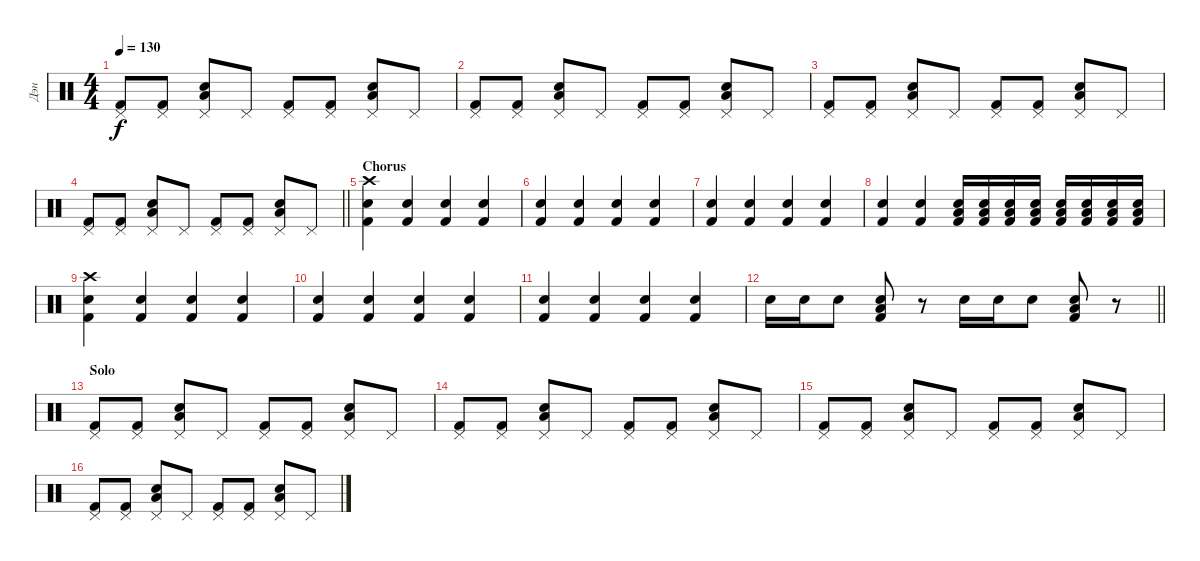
\track ("Дэн" "Дэн") {instrument percussion}
\staff {score}
\articulation defaults
\ts (4 4)
\tempo 130
\clef neutral
\ks c
("Pedal Hi-Hat (hit)" "Kick (hit) 2").8{dy f} ("Pedal Hi-Hat (hit)" "Kick (hit) 2").8 ("Snare (hit) 2" "Low Tom (hit)" "Pedal Hi-Hat (hit)").8 "Pedal Hi-Hat (hit)".8 ("Pedal Hi-Hat (hit)" "Kick (hit) 2").8 ("Pedal Hi-Hat (hit)" "Kick (hit) 2").8 ("Snare (hit) 2" "Low Tom (hit)" "Pedal Hi-Hat (hit)").8 "Pedal Hi-Hat (hit)".8 |
("Pedal Hi-Hat (hit)" "Kick (hit) 2").8 ("Pedal Hi-Hat (hit)" "Kick (hit) 2").8 ("Snare (hit) 2" "Low Tom (hit)" "Pedal Hi-Hat (hit)").8 "Pedal Hi-Hat (hit)".8 ("Pedal Hi-Hat (hit)" "Kick (hit) 2").8 ("Pedal Hi-Hat (hit)" "Kick (hit) 2").8 ("Snare (hit) 2" "Low Tom (hit)" "Pedal Hi-Hat (hit)").8 "Pedal Hi-Hat (hit)".8 |
("Pedal Hi-Hat (hit)" "Kick (hit) 2").8 ("Pedal Hi-Hat (hit)" "Kick (hit) 2").8 ("Snare (hit) 2" "Low Tom (hit)" "Pedal Hi-Hat (hit)").8 "Pedal Hi-Hat (hit)".8 ("Pedal Hi-Hat (hit)" "Kick (hit) 2").8 ("Pedal Hi-Hat (hit)" "Kick (hit) 2").8 ("Snare (hit) 2" "Low Tom (hit)" "Pedal Hi-Hat (hit)").8 "Pedal Hi-Hat (hit)".8 |
\barLineRight lightlight
("Pedal Hi-Hat (hit)" "Kick (hit) 2").8 ("Pedal Hi-Hat (hit)" "Kick (hit) 2").8 ("Snare (hit) 2" "Low Tom (hit)" "Pedal Hi-Hat (hit)").8 "Pedal Hi-Hat (hit)".8 ("Pedal Hi-Hat (hit)" "Kick (hit) 2").8 ("Pedal Hi-Hat (hit)" "Kick (hit) 2").8 ("Snare (hit) 2" "Low Tom (hit)" "Pedal Hi-Hat (hit)").8 "Pedal Hi-Hat (hit)".8 |
\section ("" "Chorus")
("Snare (hit) 2" "Kick (hit) 2" "Crash high (hit)").4 ("Snare (hit) 2" "Kick (hit) 2").4 ("Snare (hit) 2" "Kick (hit) 2").4 ("Snare (hit) 2" "Kick (hit) 2").4 |
("Snare (hit) 2" "Kick (hit) 2").4 ("Snare (hit) 2" "Kick (hit) 2").4 ("Snare (hit) 2" "Kick (hit) 2").4 ("Snare (hit) 2" "Kick (hit) 2").4 |
("Snare (hit) 2" "Kick (hit) 2").4 ("Snare (hit) 2" "Kick (hit) 2").4 ("Snare (hit) 2" "Kick (hit) 2").4 ("Snare (hit) 2" "Kick (hit) 2").4 |
("Snare (hit) 2" "Kick (hit) 2").4 ("Snare (hit) 2" "Kick (hit) 2").4 ("Snare (hit) 2" "Low Tom (hit)" "Kick (hit) 2").16 ("Snare (hit) 2" "Low Tom (hit)" "Kick (hit) 2").16 ("Snare (hit) 2" "Low Tom (hit)" "Kick (hit) 2").16 ("Snare (hit) 2" "Low Tom (hit)" "Kick (hit) 2").16 ("Snare (hit) 2" "Low Tom (hit)" "Kick (hit) 2").16 ("Snare (hit) 2" "Low Tom (hit)" "Kick (hit) 2").16 ("Snare (hit) 2" "Low Tom (hit)" "Kick (hit) 2").16 ("Snare (hit) 2" "Low Tom (hit)" "Kick (hit) 2").16 |
("Snare (hit) 2" "Kick (hit) 2" "Crash high (hit)").4 ("Snare (hit) 2" "Kick (hit) 2").4 ("Snare (hit) 2" "Kick (hit) 2").4 ("Snare (hit) 2" "Kick (hit) 2").4 |
("Snare (hit) 2" "Kick (hit) 2").4 ("Snare (hit) 2" "Kick (hit) 2").4 ("Snare (hit) 2" "Kick (hit) 2").4 ("Snare (hit) 2" "Kick (hit) 2").4 |
("Snare (hit) 2" "Kick (hit) 2").4 ("Snare (hit) 2" "Kick (hit) 2").4 ("Snare (hit) 2" "Kick (hit) 2").4 ("Snare (hit) 2" "Kick (hit) 2").4 |
\barLineRight lightlight "Snare (hit) 2".16 "Snare (hit) 2".16 "Snare (hit) 2".8
("Snare (hit) 2" "Low Tom (hit)" "Kick (hit) 2").8 r.8 "Snare (hit) 2".16 "Snare (hit) 2".16 "Snare (hit) 2".8 ("Snare (hit) 2" "Low Tom (hit)" "Kick (hit) 2").8 r.8 |
\section ("" "Solo")
("Pedal Hi-Hat (hit)" "Kick (hit) 2").8 ("Pedal Hi-Hat (hit)" "Kick (hit) 2").8 ("Snare (hit) 2" "Low Tom (hit)" "Pedal Hi-Hat (hit)").8 "Pedal Hi-Hat (hit)".8 ("Pedal Hi-Hat (hit)" "Kick (hit) 2").8 ("Pedal Hi-Hat (hit)" "Kick (hit) 2").8 ("Snare (hit) 2" "Low Tom (hit)" "Pedal Hi-Hat (hit)").8 "Pedal Hi-Hat (hit)".8 |
("Pedal Hi-Hat (hit)" "Kick (hit) 2").8 ("Pedal Hi-Hat (hit)" "Kick (hit) 2").8 ("Snare (hit) 2" "Low Tom (hit)" "Pedal Hi-Hat (hit)").8 "Pedal Hi-Hat (hit)".8 ("Pedal Hi-Hat (hit)" "Kick (hit) 2").8 ("Pedal Hi-Hat (hit)" "Kick (hit) 2").8 ("Snare (hit) 2" "Low Tom (hit)" "Pedal Hi-Hat (hit)").8 "Pedal Hi-Hat (hit)".8 |
("Pedal Hi-Hat (hit)" "Kick (hit) 2").8 ("Pedal Hi-Hat (hit)" "Kick (hit) 2").8 ("Snare (hit) 2" "Low Tom (hit)" "Pedal Hi-Hat (hit)").8 "Pedal Hi-Hat (hit)".8 ("Pedal Hi-Hat (hit)" "Kick (hit) 2").8 ("Pedal Hi-Hat (hit)" "Kick (hit) 2").8 ("Snare (hit) 2" "Low Tom (hit)" "Pedal Hi-Hat (hit)").8 "Pedal Hi-Hat (hit)".8 |
("Pedal Hi-Hat (hit)" "Kick (hit) 2").8 ("Pedal Hi-Hat (hit)" "Kick (hit) 2").8 ("Snare (hit) 2" "Low Tom (hit)" "Pedal Hi-Hat (hit)").8 "Pedal Hi-Hat (hit)".8 ("Pedal Hi-Hat (hit)" "Kick (hit) 2").8 ("Pedal Hi-Hat (hit)" "Kick (hit) 2").8 ("Snare (hit) 2" "Low Tom (hit)" "Pedal Hi-Hat (hit)").8 "Pedal Hi-Hat (hit)".8
